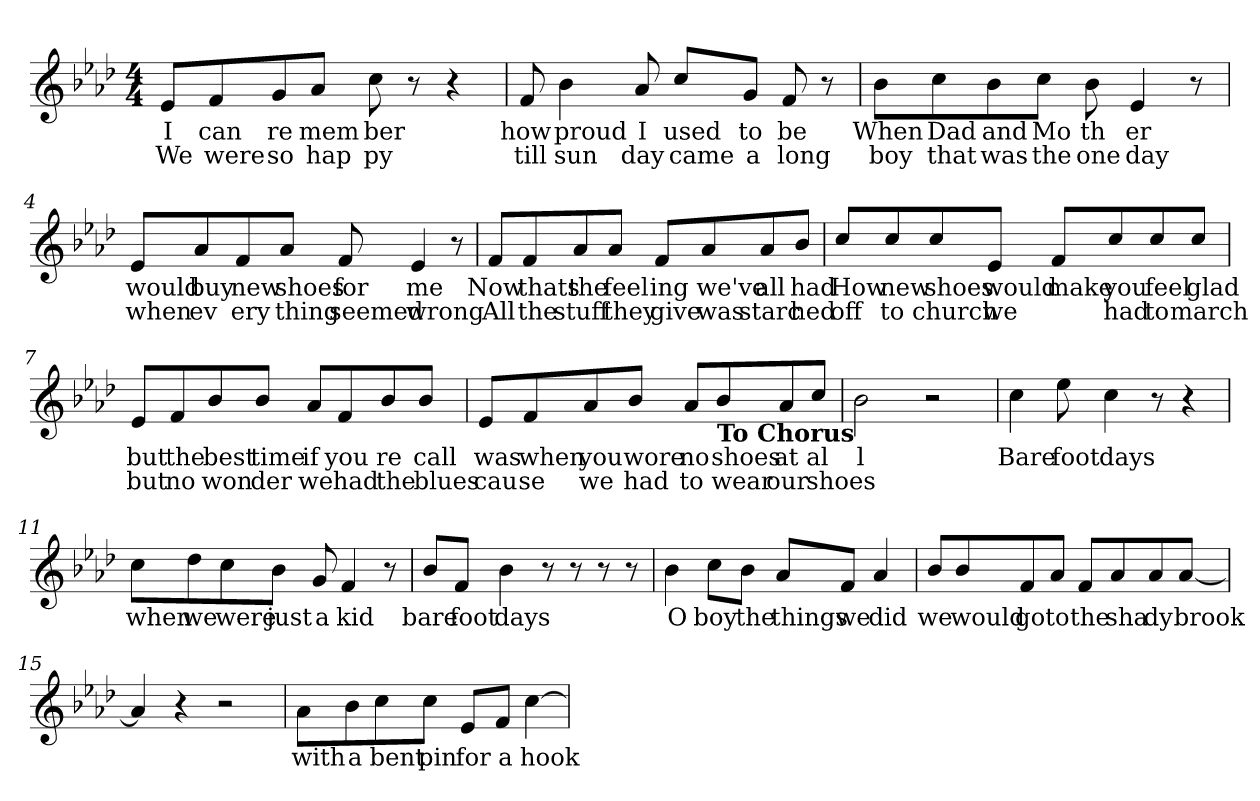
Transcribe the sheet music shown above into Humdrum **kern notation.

**kern	**text	**text
*part1	*part1	*part1
*staff1	*staff1	*staff1
*clefG2	*	*
*k[b-e-a-d-]	*	*
*A-:	*	*
*M4/4	*	*
=1	=1	=1
!	!LO:LY:b	!LO:LY:b
8e-/L	I	We
!	!LO:LY:b	!LO:LY:b
8f/	can	were
!	!LO:LY:b	!LO:LY:b
8g/	re	so
!	!LO:LY:b	!LO:LY:b
8a-/J	mem	hap
!	!LO:LY:b	!LO:LY:b
8cc\	ber	py
8r	.	.
4r	.	.
=2	=2	=2
!	!LO:LY:b	!LO:LY:b
8f/	how	till
!	!LO:LY:b	!LO:LY:b
4b-\	proud	sun
!	!LO:LY:b	!LO:LY:b
8a-/	I	day
!	!LO:LY:b	!LO:LY:b
8cc/L	used	came
!	!LO:LY:b	!LO:LY:b
8g/J	to	a
!	!LO:LY:b	!LO:LY:b
8f/	be	long
8r	.	.
=3	=3	=3
!	!LO:LY:b	!LO:LY:b
8b-\L	When	boy
!	!LO:LY:b	!LO:LY:b
8cc\	Dad	that
!	!LO:LY:b	!LO:LY:b
8b-\	and	was
!	!LO:LY:b	!LO:LY:b
8cc\J	Mo	the
!	!LO:LY:b	!LO:LY:b
8b-\	th	one
!	!LO:LY:b	!LO:LY:b
4e-/	er	day
8r	.	.
!!LO:LB:g=z
=4	=4	=4
!	!LO:LY:b	!LO:LY:b
8e-/L	would	when
!	!LO:LY:b	!LO:LY:b
8a-/	buy	ev
!	!LO:LY:b	!LO:LY:b
8f/	new	ery
!	!LO:LY:b	!LO:LY:b
8a-/J	shoes	thing
!	!LO:LY:b	!LO:LY:b
8f/	for	seemed
!	!LO:LY:b	!LO:LY:b
4e-/	me	wrong
8r	.	.
=5	=5	=5
!	!LO:LY:b	!LO:LY:b
8f/L	Now	All
!	!LO:LY:b	!LO:LY:b
8f/	thats	the
!	!LO:LY:b	!LO:LY:b
8a-/	the	stuff
!	!LO:LY:b	!LO:LY:b
8a-/J	feel	they
!	!LO:LY:b	!LO:LY:b
8f/L	ing	give
!	!LO:LY:b	!LO:LY:b
8a-/	we've	was
!	!LO:LY:b	!LO:LY:b
8a-/	all	starc
!	!LO:LY:b	!LO:LY:b
8b-/J	had	hed
!!LO:LB:g=z
=6	=6	=6
!	!LO:LY:b	!LO:LY:b
8cc/L	How	off
!	!LO:LY:b	!LO:LY:b
8cc/	new	to
!	!LO:LY:b	!LO:LY:b
8cc/	shoes	church
!	!LO:LY:b	!LO:LY:b
8e-/J	would	we
!	!LO:LY:b	!
8f/L	make	.
!	!LO:LY:b	!LO:LY:b
8cc/	you	had
!	!LO:LY:b	!LO:LY:b
8cc/	feel	to
!	!LO:LY:b	!LO:LY:b
8cc/J	glad	march
=7	=7	=7
!	!LO:LY:b	!LO:LY:b
8e-/L	but	but
!	!LO:LY:b	!LO:LY:b
8f/	the	no
!	!LO:LY:b	!LO:LY:b
8b-/	best	won
!	!LO:LY:b	!LO:LY:b
8b-/J	time	der
!	!LO:LY:b	!LO:LY:b
8a-/L	if	we
!	!LO:LY:b	!LO:LY:b
8f/	you	had
!	!LO:LY:b	!LO:LY:b
8b-/	re	the
!	!LO:LY:b	!LO:LY:b
8b-/J	call	blues
!!LO:LB:g=z
=8	=8	=8
!	!LO:LY:b	!LO:LY:b
8e-/L	was	cau
!	!LO:LY:b	!LO:LY:b
8f/	when	se
!	!LO:LY:b	!LO:LY:b
8a-/	you	we
!	!LO:LY:b	!LO:LY:b
8b-/J	wore	had
!	!LO:LY:b	!LO:LY:b
8a-/L	no	to
!	!LO:LY:b	!LO:LY:b
8b-/	shoes	wear
!	!LO:LY:b	!LO:LY:b
8a-/	at	our
!	!LO:LY:b	!LO:LY:b
8cc/J	al	sho
=9	=9	=9
!LO:TX:b:B:rj:t=To Chorus	!	!
!	!LO:LY:b	!LO:LY:b
2b-\	l	es
2r	.	.
=10	=10	=10
!	!LO:LY:b	!
4cc\	Bare	.
!	!LO:LY:b	!
8ee-\	foot	.
!	!LO:LY:b	!
4cc\	days	.
8r	.	.
4r	.	.
=11	=11	=11
!	!LO:LY:b	!
8cc\L	when	.
!	!LO:LY:b	!
8dd-\	we	.
!	!LO:LY:b	!
8cc\	were	.
!	!LO:LY:b	!
8b-\J	just	.
!	!LO:LY:b	!
8g/	a	.
!	!LO:LY:b	!
4f/	kid	.
8r	.	.
!!LO:LB:g=z
=12	=12	=12
!	!LO:LY:b	!
8b-/L	bare	.
!	!LO:LY:b	!
8f/J	foot	.
!	!LO:LY:b	!
4b-\	days	.
8r	.	.
8r	.	.
8r	.	.
8r	.	.
=13	=13	=13
!	!LO:LY:b	!
4b-\	O	.
!	!LO:LY:b	!
8cc\L	boy	.
!	!LO:LY:b	!
8b-\J	the	.
!	!LO:LY:b	!
8a-/L	things	.
!	!LO:LY:b	!
8f/J	we	.
!	!LO:LY:b	!
4a-/	did	.
=14	=14	=14
!	!LO:LY:b	!
8b-/L	we	.
!	!LO:LY:b	!
8b-/	would	.
!	!LO:LY:b	!
8f/	go	.
!	!LO:LY:b	!
8a-/J	to	.
!	!LO:LY:b	!
8f/L	the	.
!	!LO:LY:b	!
8a-/	sha	.
!	!LO:LY:b	!
8a-/	dy	.
!	!LO:LY:b	!
[8a-/J	brook	.
=15	=15	=15
4a-/]	.	.
4r	.	.
2r	.	.
!!LO:LB:g=z
=16	=16	=16
!	!LO:LY:b	!
8a-\L	with	.
!	!LO:LY:b	!
8b-\	a	.
!	!LO:LY:b	!
8cc\	bent	.
!	!LO:LY:b	!
8cc\J	pin	.
!	!LO:LY:b	!
8e-/L	for	.
!	!LO:LY:b	!
8f/J	a	.
!	!LO:LY:b	!
[4cc\	hook	.
=	=	=
*-	*-	*-
